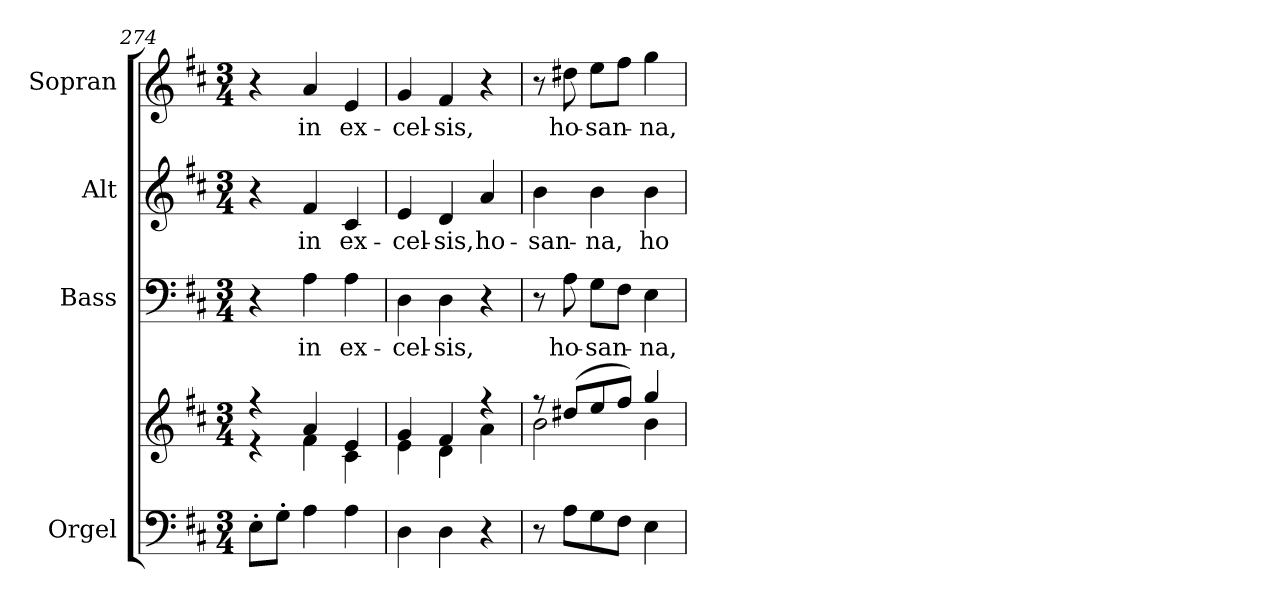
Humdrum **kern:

**kern	**kern	**kern	**text	**kern	**text	**kern	**text
*part4	*part4	*part3	*part3	*part2	*part2	*part1	*part1
*staff5	*staff4	*staff3	*staff3	*staff2	*staff2	*staff1	*staff1
*I"Orgel	*	*I"Bass	*	*I"Alt	*	*I"Sopran	*
*	*	*I'B.	*	*I'A.	*	*I'S.	*
*clefF4	*clefG2	*clefF4	*	*clefG2	*	*clefG2	*
*k[f#c#]	*k[f#c#]	*k[f#c#]	*	*k[f#c#]	*	*k[f#c#]	*
*D:	*D:	*D:	*	*D:	*	*D:	*
*M3/4	*M3/4	*M3/4	*	*M3/4	*	*M3/4	*
=274	=274	=274	=274	=274	=274	=274	=274
*	*^	*	*	*	*	*	*
8E'>\L	4r	4r	4r	.	4r	.	4r	.
8G'>\J	.	.	.	.	.	.	.	.
!	!	!	!	!LO:LY:b	!	!LO:LY:b	!	!LO:LY:b
4A\	4a/	4f#\	4A\	in	4f#/	in	4a/	in
!	!	!	!	!LO:LY:b	!	!LO:LY:b	!	!LO:LY:b
4A\	4e/	4c#\	4A\	ex-	4c#/	ex-	4e/	ex-
=275	=275	=275	=275	=275	=275	=275	=275	=275
!	!	!	!	!LO:LY:b	!	!LO:LY:b	!	!LO:LY:b
4D\	4g/	4e\	4D\	-cel-	4e/	-cel-	4g/	-cel-
!	!	!	!	!LO:LY:b	!	!LO:LY:b	!	!LO:LY:b
4D\	4f#/	4d\	4D\	-sis,	4d/	-sis,	4f#/	-sis,
!	!	!	!	!	!	!LO:LY:b	!	!
4r	4rff	4a\	4r	.	4a/	ho-	4r	.
=276	=276	=276	=276	=276	=276	=276	=276	=276
!	!	!	!	!	!	!LO:LY:b	!	!
8r	8rff	2b\	8r	.	4b\	-san-	8r	.
!	!	!	!	!LO:LY:b	!	!	!	!LO:LY:b
8A\L	(>8dd#X/L	.	8A\	ho-	.	.	8dd#X\	ho-
!	!	!	!	!LO:LY:b	!	!LO:LY:b	!	!LO:LY:b
8G\	8ee/	.	8G\L	-san-	4b\	-na,	8ee\L	-san-
8F#\J	8ff#/J)	.	8F#\J	.	.	.	8ff#\J	.
!	!	!	!	!LO:LY:b	!	!LO:LY:b	!	!LO:LY:b
4E\	4gg/	4b\	4E\	-na,	4b\	ho-	4gg\	-na,
*	*v	*v	*	*	*	*	*	*
=	=	=	=	=	=	=	=
*-	*-	*-	*-	*-	*-	*-	*-
